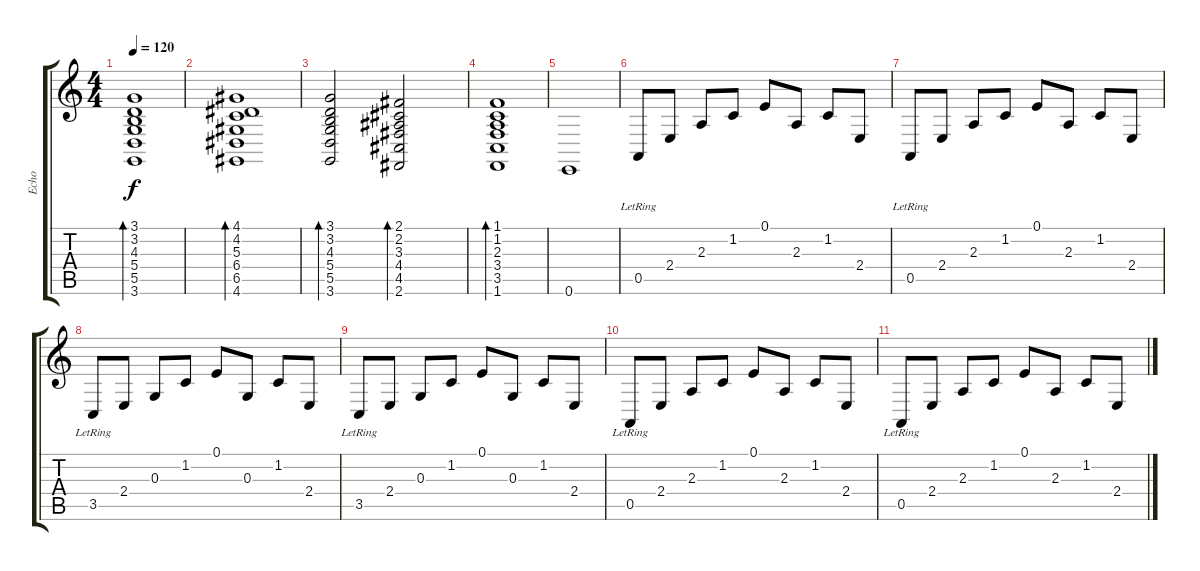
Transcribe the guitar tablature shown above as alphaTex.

\track ("Echo" "Echo") {instrument fx1rain}
\staff {score tabs}
\tuning (E4 B3 G3 D3 A2 E2) {hide}
\ts (4 4)
\tempo 120
\clef g2
\ks c
(3.1 3.2 4.3 5.4 5.5 3.6).1{bd 120 dy f} |
(4.1 4.2 5.3 6.4 6.5 4.6).1{bd 120} |
(3.1 3.2 4.3 5.4 5.5 3.6).2{bd 120} (2.1 2.2 3.3 4.4 4.5 2.6).2{bd 120} |
(1.1 1.2 2.3 3.4 3.5 1.6).1{bd 120} |
0.6.1 |
0.5{lr}.8 2.4.8 2.3.8 1.2.8 0.1.8 2.3.8 1.2.8 2.4.8 |
0.5{lr}.8 2.4.8 2.3.8 1.2.8 0.1.8 2.3.8 1.2.8 2.4.8 |
3.5{lr}.8 2.4.8 0.3.8 1.2.8 0.1.8 0.3.8 1.2.8 2.4.8 |
3.5{lr}.8 2.4.8 0.3.8 1.2.8 0.1.8 0.3.8 1.2.8 2.4.8 |
0.5{lr}.8 2.4.8 2.3.8 1.2.8 0.1.8 2.3.8 1.2.8 2.4.8 |
0.5{lr}.8 2.4.8 2.3.8 1.2.8 0.1.8 2.3.8 1.2.8 2.4.8
